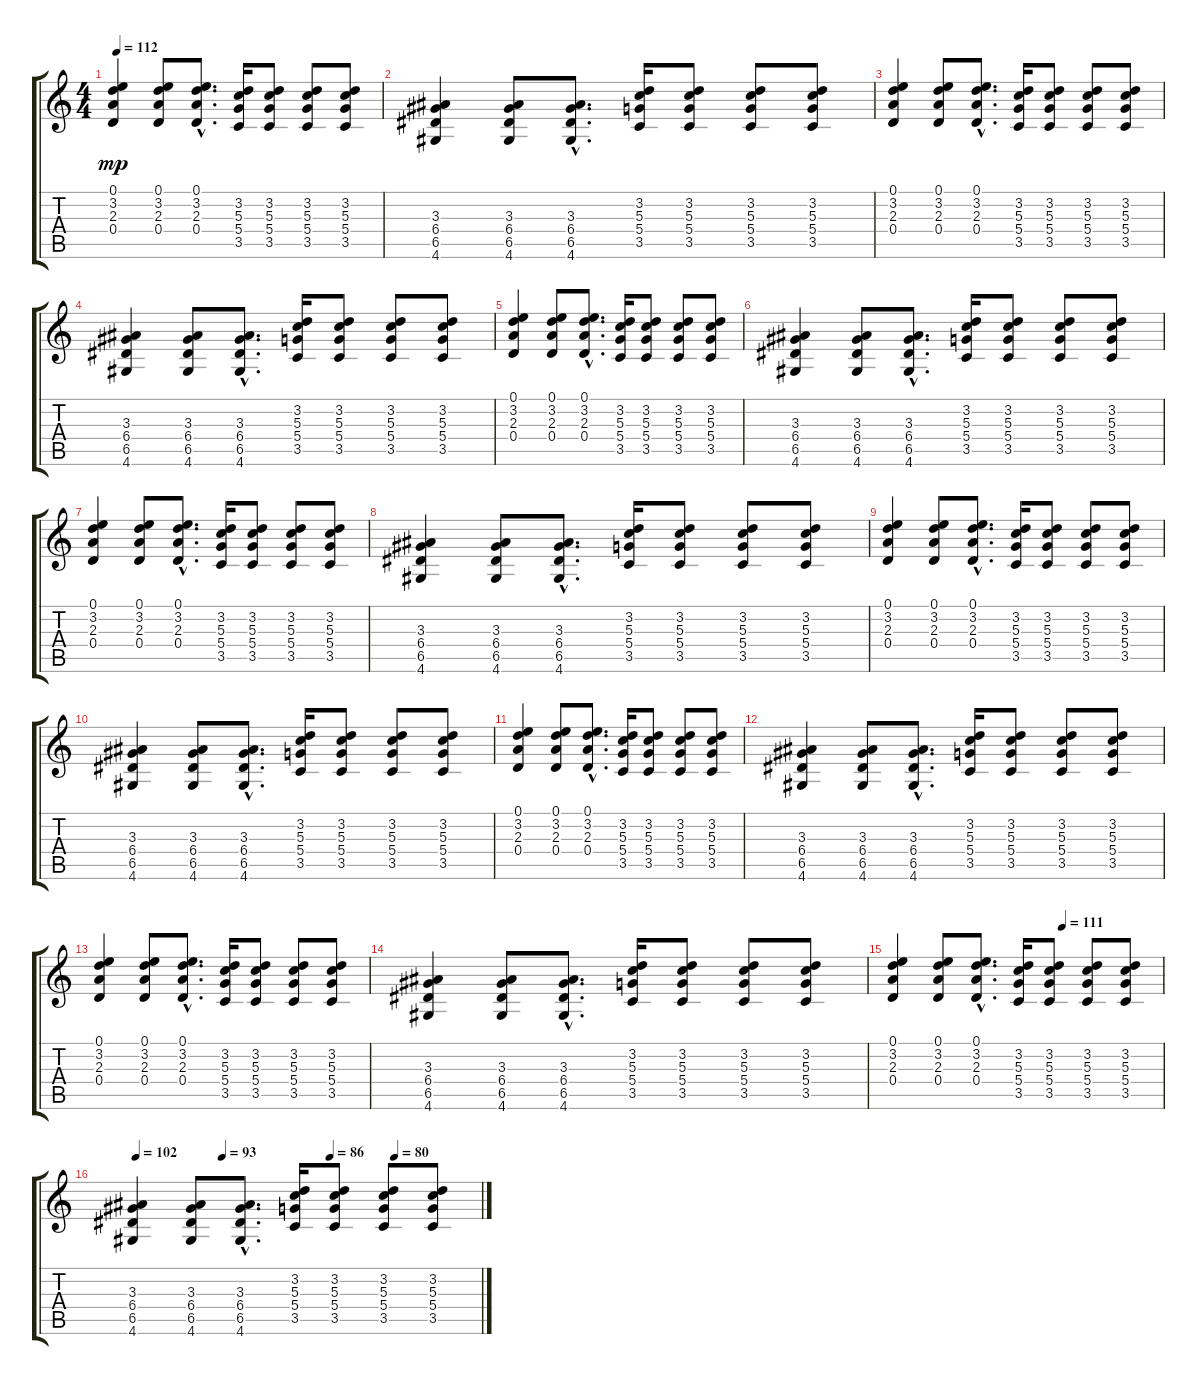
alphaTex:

\track "" {instrument distortionguitar}
\staff {score tabs}
\tuning (E4 B3 G3 D3 A2 E2) {hide}
\ts (4 4)
\tempo 112
\clef g2
\ks c
(0.1 3.2 2.3 0.4).4{dy mp} (0.1 3.2 2.3 0.4).8 (0.1{hac} 3.2{hac} 2.3{hac} 0.4{hac}).8{d} (3.2 5.3 5.4 3.5).16 (3.2 5.3 5.4 3.5).8 (3.2 5.3 5.4 3.5).8 (3.2 5.3 5.4 3.5).8 |
(3.3 6.4 6.5 4.6).4 (3.3 6.4 6.5 4.6).8 (3.3{hac} 6.4{hac} 6.5{hac} 4.6{hac}).8{d} (3.2 5.3 5.4 3.5).16 (3.2 5.3 5.4 3.5).8 (3.2 5.3 5.4 3.5).8 (3.2 5.3 5.4 3.5).8 |
(0.1 3.2 2.3 0.4).4 (0.1 3.2 2.3 0.4).8 (0.1{hac} 3.2{hac} 2.3{hac} 0.4{hac}).8{d} (3.2 5.3 5.4 3.5).16 (3.2 5.3 5.4 3.5).8 (3.2 5.3 5.4 3.5).8 (3.2 5.3 5.4 3.5).8 |
(3.3 6.4 6.5 4.6).4 (3.3 6.4 6.5 4.6).8 (3.3{hac} 6.4{hac} 6.5{hac} 4.6{hac}).8{d} (3.2 5.3 5.4 3.5).16 (3.2 5.3 5.4 3.5).8 (3.2 5.3 5.4 3.5).8 (3.2 5.3 5.4 3.5).8 |
(0.1 3.2 2.3 0.4).4 (0.1 3.2 2.3 0.4).8 (0.1{hac} 3.2{hac} 2.3{hac} 0.4{hac}).8{d} (3.2 5.3 5.4 3.5).16 (3.2 5.3 5.4 3.5).8 (3.2 5.3 5.4 3.5).8 (3.2 5.3 5.4 3.5).8 |
(3.3 6.4 6.5 4.6).4 (3.3 6.4 6.5 4.6).8 (3.3{hac} 6.4{hac} 6.5{hac} 4.6{hac}).8{d} (3.2 5.3 5.4 3.5).16 (3.2 5.3 5.4 3.5).8 (3.2 5.3 5.4 3.5).8 (3.2 5.3 5.4 3.5).8 |
(0.1 3.2 2.3 0.4).4 (0.1 3.2 2.3 0.4).8 (0.1{hac} 3.2{hac} 2.3{hac} 0.4{hac}).8{d} (3.2 5.3 5.4 3.5).16 (3.2 5.3 5.4 3.5).8 (3.2 5.3 5.4 3.5).8 (3.2 5.3 5.4 3.5).8 |
(3.3 6.4 6.5 4.6).4 (3.3 6.4 6.5 4.6).8 (3.3{hac} 6.4{hac} 6.5{hac} 4.6{hac}).8{d} (3.2 5.3 5.4 3.5).16 (3.2 5.3 5.4 3.5).8 (3.2 5.3 5.4 3.5).8 (3.2 5.3 5.4 3.5).8 |
(0.1 3.2 2.3 0.4).4 (0.1 3.2 2.3 0.4).8 (0.1{hac} 3.2{hac} 2.3{hac} 0.4{hac}).8{d} (3.2 5.3 5.4 3.5).16 (3.2 5.3 5.4 3.5).8 (3.2 5.3 5.4 3.5).8 (3.2 5.3 5.4 3.5).8 |
(3.3 6.4 6.5 4.6).4 (3.3 6.4 6.5 4.6).8 (3.3{hac} 6.4{hac} 6.5{hac} 4.6{hac}).8{d} (3.2 5.3 5.4 3.5).16 (3.2 5.3 5.4 3.5).8 (3.2 5.3 5.4 3.5).8 (3.2 5.3 5.4 3.5).8 |
(0.1 3.2 2.3 0.4).4 (0.1 3.2 2.3 0.4).8 (0.1{hac} 3.2{hac} 2.3{hac} 0.4{hac}).8{d} (3.2 5.3 5.4 3.5).16 (3.2 5.3 5.4 3.5).8 (3.2 5.3 5.4 3.5).8 (3.2 5.3 5.4 3.5).8 |
(3.3 6.4 6.5 4.6).4 (3.3 6.4 6.5 4.6).8 (3.3{hac} 6.4{hac} 6.5{hac} 4.6{hac}).8{d} (3.2 5.3 5.4 3.5).16 (3.2 5.3 5.4 3.5).8 (3.2 5.3 5.4 3.5).8 (3.2 5.3 5.4 3.5).8 |
(0.1 3.2 2.3 0.4).4 (0.1 3.2 2.3 0.4).8 (0.1{hac} 3.2{hac} 2.3{hac} 0.4{hac}).8{d} (3.2 5.3 5.4 3.5).16 (3.2 5.3 5.4 3.5).8 (3.2 5.3 5.4 3.5).8 (3.2 5.3 5.4 3.5).8 |
(3.3 6.4 6.5 4.6).4 (3.3 6.4 6.5 4.6).8 (3.3{hac} 6.4{hac} 6.5{hac} 4.6{hac}).8{d} (3.2 5.3 5.4 3.5).16 (3.2 5.3 5.4 3.5).8 (3.2 5.3 5.4 3.5).8 (3.2 5.3 5.4 3.5).8 |
\tempo (111 0.625)
(0.1 3.2 2.3 0.4).4 (0.1 3.2 2.3 0.4).8 (0.1{hac} 3.2{hac} 2.3{hac} 0.4{hac}).8{d} (3.2 5.3 5.4 3.5).16 (3.2 5.3 5.4 3.5).8 (3.2 5.3 5.4 3.5).8 (3.2 5.3 5.4 3.5).8 |
\tempo 102
\tempo (93 0.25)
\tempo (86 0.5625)
\tempo (80 0.75)
(3.3 6.4 6.5 4.6).4 (3.3 6.4 6.5 4.6).8 (3.3{hac} 6.4{hac} 6.5{hac} 4.6{hac}).8{d} (3.2 5.3 5.4 3.5).16 (3.2 5.3 5.4 3.5).8 (3.2 5.3 5.4 3.5).8 (3.2 5.3 5.4 3.5).8
